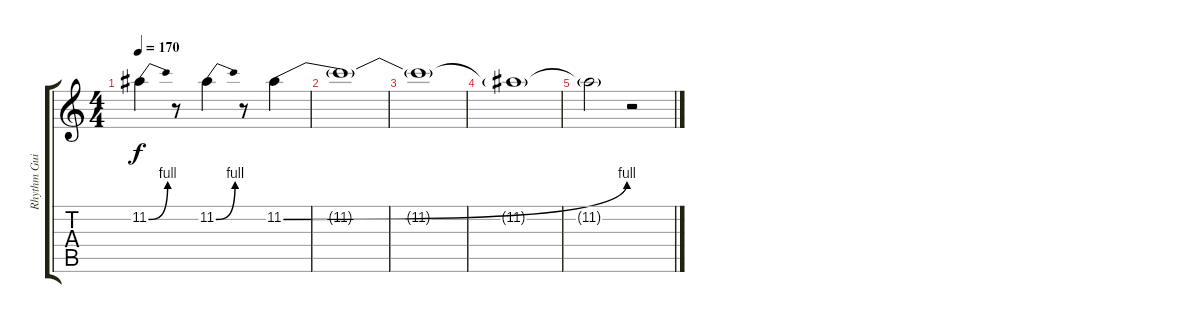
\track ("Rhythm Guitar" "Rhythm Gui") {instrument distortionguitar}
\staff {score tabs}
\tuning (E4 B3 G3 D3 A2 E2) {hide}
\ts (4 4)
\tempo 170
\clef g2
\ks c
11.2{be (bend 0 0 60 4)}.4{dy f} r.8 11.2{be (bend 0 0 60 4)}.4 r.8 11.2{be (bend 0 0 60 4)}.4 |
11.2{t}.1 |
11.2{t}.1 |
11.2{t}.1 |
11.2{t}.2 r.2
